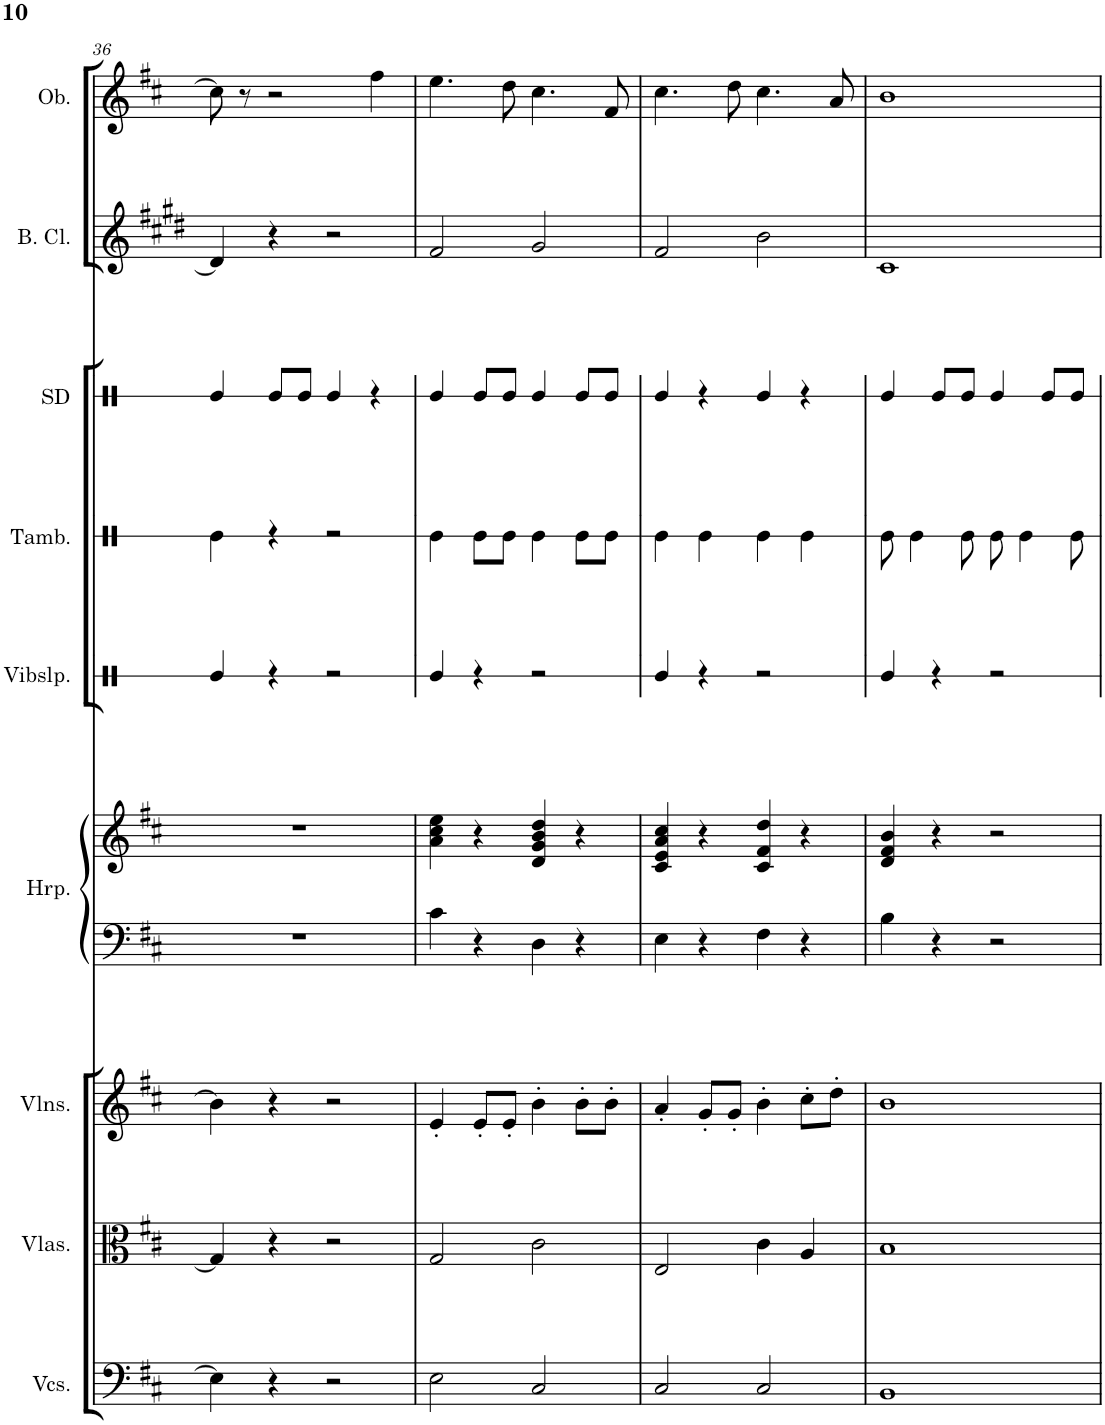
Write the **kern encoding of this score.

**kern	**kern	**kern	**kern	**kern	**kern	**kern	**kern	**kern	**kern
*part9	*part8	*part7	*part6	*part6	*part5	*part4	*part3	*part2	*part1
*staff10	*staff9	*staff8	*staff7	*staff6	*staff5	*staff4	*staff3	*staff2	*staff1
*I"Violoncellos	*I"Violas	*I"Violins	*I"Harp	*	*I"Vibraslap	*I"Tambourine	*I"Snare Drum	*I"Bass Clarinet	*I"Oboe
*I'Vcs.	*I'Vlas.	*I'Vlns.	*I'Hrp.	*	*I'Vibslp.	*I'Tamb.	*I'SD	*I'B. Cl.	*I'Ob.
!!LO:PB:g=z
*clefF4	*clefC3	*clefG2	*clefF4	*clefG2	*clefX	*clefX	*clefX	*clefG2	*clefG2
*	*	*	*	*	*	*	*	*Trd8c14	*
*k[f#c#]	*k[f#c#]	*k[f#c#]	*k[f#c#]	*k[f#c#]	*k[]	*k[]	*k[]	*k[f#c#g#d#]	*k[f#c#]
*M4/4	*M4/4	*M4/4	*M4/4	*M4/4	*M4/4	*M4/4	*M4/4	*M4/4	*M4/4
=36	=36	=36	=36	=36	=36	=36	=36	=36	=36
4E\]	4G/]	4b\]	1r	1r	4Re/	4Re\	4Re/	4d#/]	8cc#\]
.	.	.	.	.	.	.	.	.	8r
4r	4r	4r	.	.	4r	4r	8Re/L	4r	2r
.	.	.	.	.	.	.	8Re/J	.	.
2r	2r	2r	.	.	2r	2r	4Re/	2r	.
.	.	.	.	.	.	.	4r	.	4ff#\
=37	=37	=37	=37	=37	=37	=37	=37	=37	=37
2E\	2G/	4e'/	4c#\	4a\ 4cc#\ 4ee\	4Re/	4Re\	4Re/	2f#/	4.ee\
.	.	8e'/L	4r	4r	4r	8Re\L	8Re/L	.	.
.	.	8e'/J	.	.	.	8Re\J	8Re/J	.	8dd\
2C#/	2c#\	4b'\	4D\	4d/ 4g/ 4b/ 4dd/	2r	4Re\	4Re/	2g#/	4.cc#\
.	.	8b'\L	4r	4r	.	8Re\L	8Re/L	.	.
.	.	8b'\J	.	.	.	8Re\J	8Re/J	.	8f#/
=38	=38	=38	=38	=38	=38	=38	=38	=38	=38
2C#/	2E/	4a'/	4E\	4c#/ 4e/ 4a/ 4cc#/	4Re/	4Re\	4Re/	2f#/	4.cc#\
.	.	8g'/L	4r	4r	4r	4Re\	4r	.	.
.	.	8g'/J	.	.	.	.	.	.	8dd\
2C#/	4c#\	4b'\	4F#\	4c#/ 4f#/ 4dd/	2r	4Re\	4Re/	2b\	4.cc#\
.	4A/	8cc#'\L	4r	4r	.	4Re\	4r	.	.
.	.	8dd'\J	.	.	.	.	.	.	8a/
=39	=39	=39	=39	=39	=39	=39	=39	=39	=39
1BB	1B	1b	4B\	4d/ 4f#/ 4b/	4Re/	8Re\	4Re/	1c#	1b
.	.	.	.	.	.	4Re\	.	.	.
.	.	.	4r	4r	4r	.	8Re/L	.	.
.	.	.	.	.	.	8Re\	8Re/J	.	.
.	.	.	2r	2r	2r	8Re\	4Re/	.	.
.	.	.	.	.	.	4Re\	.	.	.
.	.	.	.	.	.	.	8Re/L	.	.
.	.	.	.	.	.	8Re\	8Re/J	.	.
=	=	=	=	=	=	=	=	=	=
*-	*-	*-	*-	*-	*-	*-	*-	*-	*-
